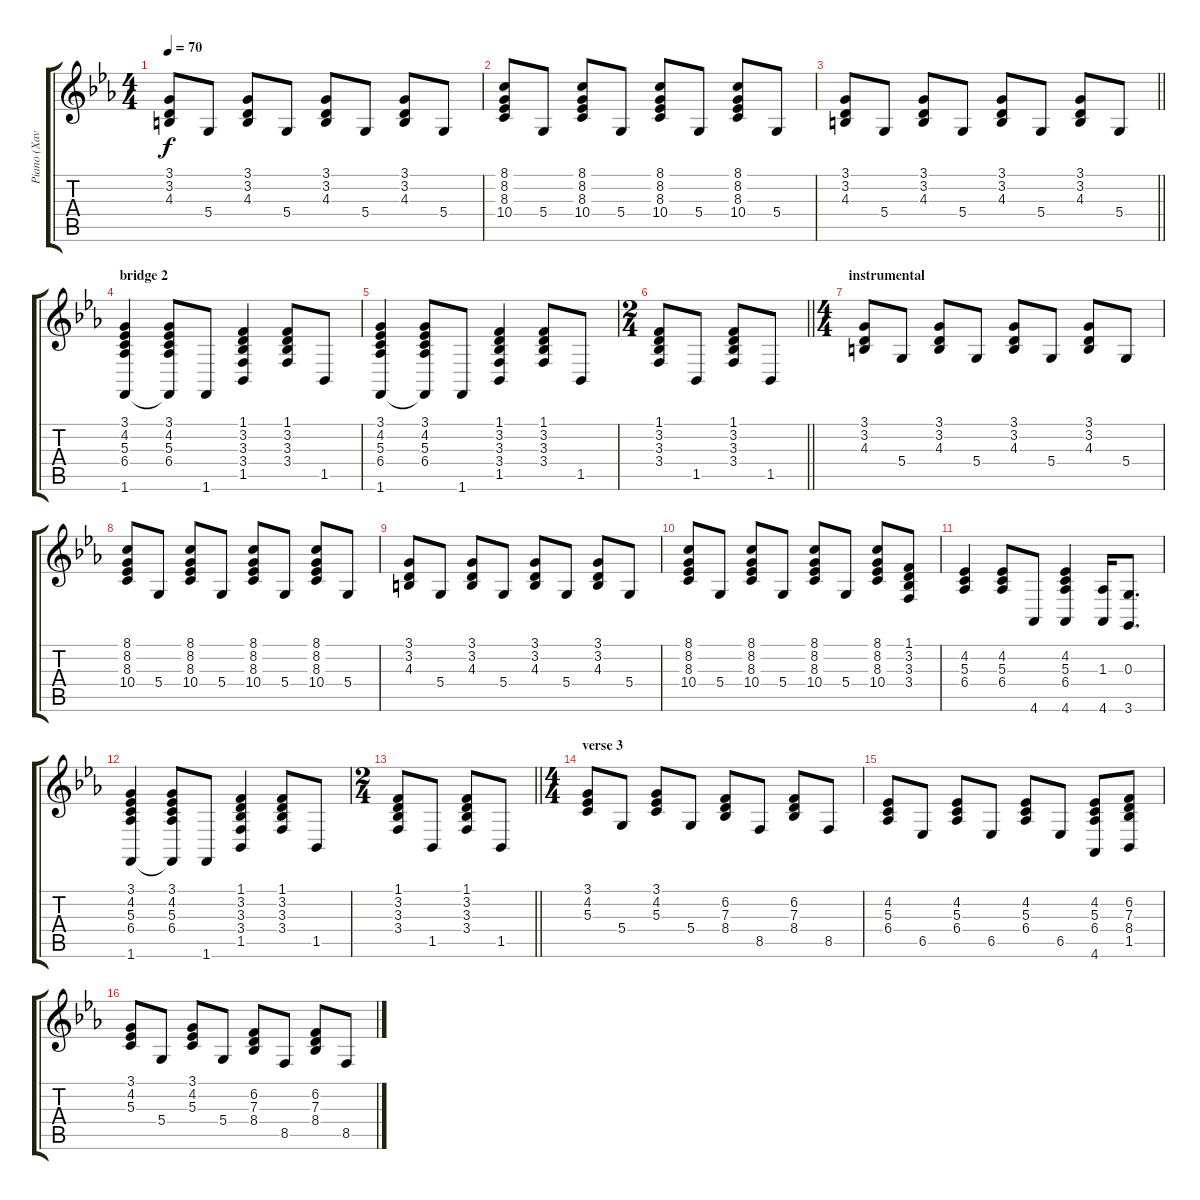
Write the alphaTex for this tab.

\track ("Piano (Xavier)" "Piano (Xav") {instrument electricgrandpiano}
\staff {score tabs}
\tuning (E4 B3 G3 D3 A2 E2) {hide}
\ts (4 4)
\tempo 70
\clef g2
\ks eb
(3.1 3.2 4.3).8{dy f} 5.4.8 (3.1 3.2 4.3).8 5.4.8 (3.1 3.2 4.3).8 5.4.8 (3.1 3.2 4.3).8 5.4.8 |
(8.1 8.2 8.3 10.4).8 5.4.8 (8.1 8.2 8.3 10.4).8 5.4.8 (8.1 8.2 8.3 10.4).8 5.4.8 (8.1 8.2 8.3 10.4).8 5.4.8 |
\barLineRight lightlight
(3.1 3.2 4.3).8 5.4.8 (3.1 3.2 4.3).8 5.4.8 (3.1 3.2 4.3).8 5.4.8 (3.1 3.2 4.3).8 5.4.8 |
\section ("" "bridge 2")
(3.1 4.2 5.3 6.4 1.6).4 (3.1 4.2 5.3 6.4 1.6{t}).8 1.6.8 (1.1 3.2 3.3 3.4 1.5).4 (1.1 3.2 3.3 3.4).8 1.5.8 |
(3.1 4.2 5.3 6.4 1.6).4 (3.1 4.2 5.3 6.4 1.6{t}).8 1.6.8 (1.1 3.2 3.3 3.4 1.5).4 (1.1 3.2 3.3 3.4).8 1.5.8 |
\ts (2 4)
\barLineRight lightlight
(1.1 3.2 3.3 3.4).8 1.5.8 (1.1 3.2 3.3 3.4).8 1.5.8 |
\ts (4 4)
\section ("" "instrumental")
(3.1 3.2 4.3).8 5.4.8 (3.1 3.2 4.3).8 5.4.8 (3.1 3.2 4.3).8 5.4.8 (3.1 3.2 4.3).8 5.4.8 |
(8.1 8.2 8.3 10.4).8 5.4.8 (8.1 8.2 8.3 10.4).8 5.4.8 (8.1 8.2 8.3 10.4).8 5.4.8 (8.1 8.2 8.3 10.4).8 5.4.8 |
(3.1 3.2 4.3).8 5.4.8 (3.1 3.2 4.3).8 5.4.8 (3.1 3.2 4.3).8 5.4.8 (3.1 3.2 4.3).8 5.4.8 |
(8.1 8.2 8.3 10.4).8 5.4.8 (8.1 8.2 8.3 10.4).8 5.4.8 (8.1 8.2 8.3 10.4).8 5.4.8 (8.1 8.2 8.3 10.4).8 (1.1 3.2 3.3 3.4).8 |
(4.2 5.3 6.4).4 (4.2 5.3 6.4).8 4.6.8 (4.2 5.3 6.4 4.6).4 (1.3 4.6).16 (0.3 3.6).8{d} |
(3.1 4.2 5.3 6.4 1.6).4 (3.1 4.2 5.3 6.4 1.6{t}).8 1.6.8 (1.1 3.2 3.3 3.4 1.5).4 (1.1 3.2 3.3 3.4).8 1.5.8 |
\ts (2 4)
\barLineRight lightlight
(1.1 3.2 3.3 3.4).8 1.5.8 (1.1 3.2 3.3 3.4).8 1.5.8 |
\ts (4 4)
\section ("" "verse 3")
(3.1 4.2 5.3).8 5.4.8 (3.1 4.2 5.3).8 5.4.8 (6.2 7.3 8.4).8 8.5.8 (6.2 7.3 8.4).8 8.5.8 |
(4.2 5.3 6.4).8 6.5.8 (4.2 5.3 6.4).8 6.5.8 (4.2 5.3 6.4).8 6.5.8 (4.2 5.3 6.4 4.6).8 (6.2 7.3 8.4 1.5).8 |
(3.1 4.2 5.3).8 5.4.8 (3.1 4.2 5.3).8 5.4.8 (6.2 7.3 8.4).8 8.5.8 (6.2 7.3 8.4).8 8.5.8
